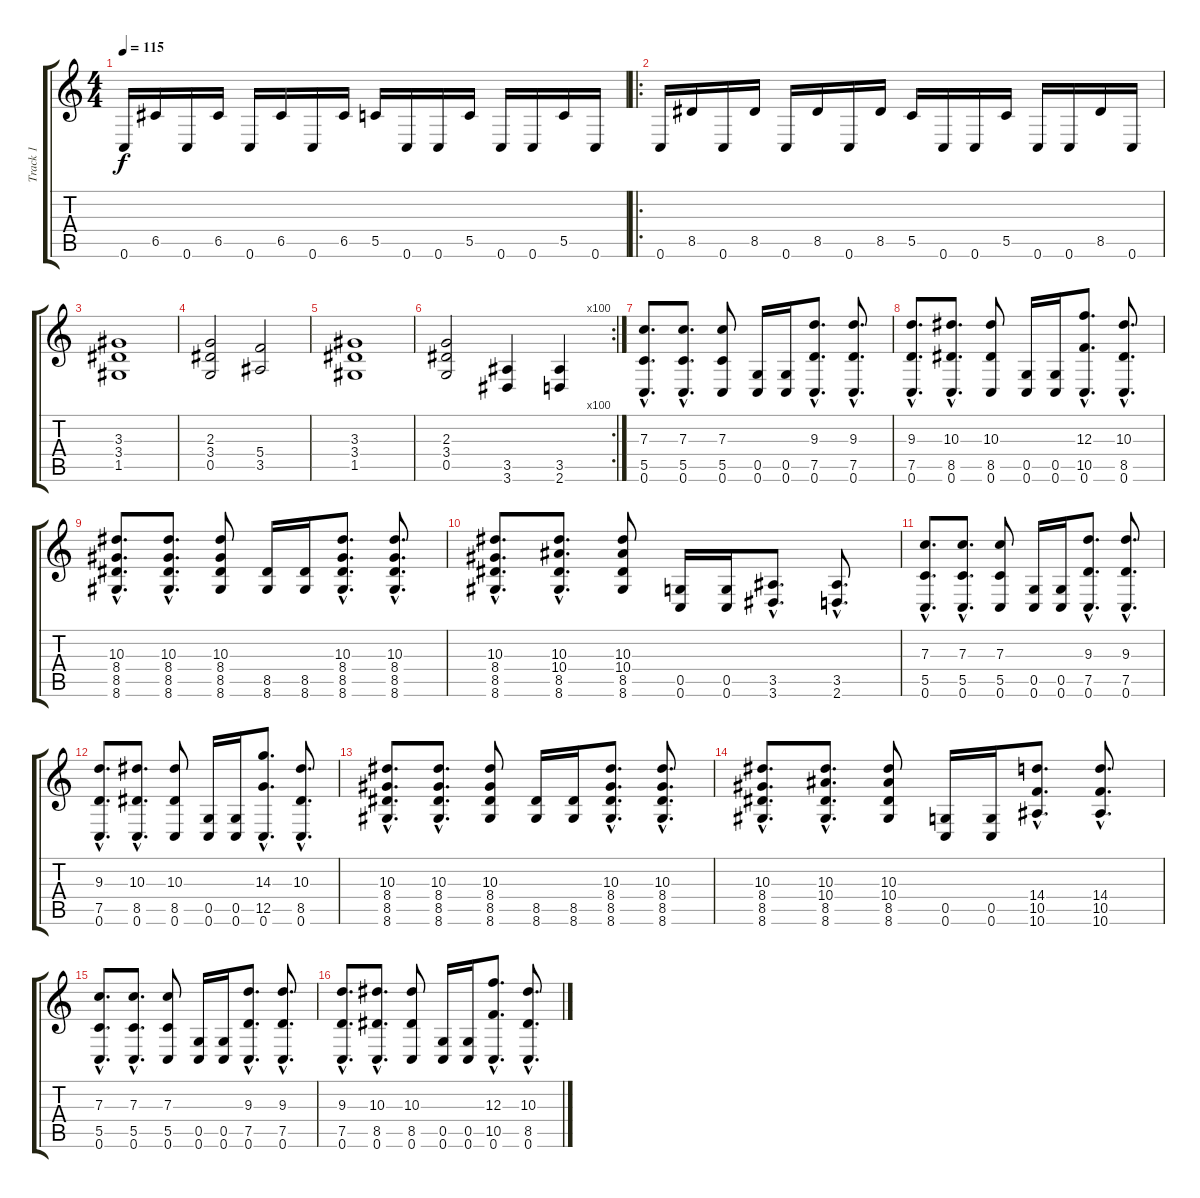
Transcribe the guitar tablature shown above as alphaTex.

\track ("Track 1" "Track 1") {instrument overdrivenguitar}
\staff {score tabs}
\tuning (D4 A3 F3 C3 G2 C2) {hide}
\ts (4 4)
\tempo 115
\clef g2
\ks c
0.6.16{dy f} 6.5.16 0.6.16 6.5.16 0.6.16 6.5.16 0.6.16 6.5.16 5.5.16 0.6.16 0.6.16 5.5.16 0.6.16 0.6.16 5.5.16 0.6.16 |
\ro
0.6.16 8.5.16 0.6.16 8.5.16 0.6.16 8.5.16 0.6.16 8.5.16 5.5.16 0.6.16 0.6.16 5.5.16 0.6.16 0.6.16 8.5.16 0.6.16 |
(3.3 3.4 1.5).1 |
(2.3 3.4 0.5).2 (5.4 3.5).2 |
(3.3 3.4 1.5).1 |
\rc 100
(2.3 3.4 0.5).2 (3.5 3.6).4 (3.5 2.6).4 |
(7.3{hac} 5.5{hac} 0.6{hac}).8{d} (7.3{hac} 5.5{hac} 0.6{hac}).8{d} (7.3 5.5 0.6).8 (0.5 0.6).16 (0.5 0.6).16 (9.3{hac} 7.5{hac} 0.6{hac}).8{d} (9.3{hac} 7.5{hac} 0.6{hac}).8{d} |
(9.3{hac} 7.5{hac} 0.6{hac}).8{d} (10.3{hac} 8.5{hac} 0.6{hac}).8{d} (10.3 8.5 0.6).8 (0.5 0.6).16 (0.5 0.6).16 (12.3{hac} 10.5{hac} 0.6{hac}).8{d} (10.3{hac} 8.5{hac} 0.6{hac}).8{d} |
(10.3{hac} 8.4{hac} 8.5{hac} 8.6{hac}).8{d} (10.3{hac} 8.4{hac} 8.5{hac} 8.6{hac}).8{d} (10.3 8.4 8.5 8.6).8 (8.5 8.6).16 (8.5 8.6).16 (10.3{hac} 8.4{hac} 8.5{hac} 8.6{hac}).8{d} (10.3{hac} 8.4{hac} 8.5{hac} 8.6{hac}).8{d} |
(10.3{hac} 8.4{hac} 8.5{hac} 8.6{hac}).8{d} (10.3{hac} 10.4{hac} 8.5{hac} 8.6{hac}).8{d} (10.3 10.4 8.5 8.6).8 (0.5 0.6).16 (0.5 0.6).16 (3.5{hac} 3.6{hac}).8{d} (3.5{hac} 2.6{hac}).8{d} |
(7.3{hac} 5.5{hac} 0.6{hac}).8{d} (7.3{hac} 5.5{hac} 0.6{hac}).8{d} (7.3 5.5 0.6).8 (0.5 0.6).16 (0.5 0.6).16 (9.3{hac} 7.5{hac} 0.6{hac}).8{d} (9.3{hac} 7.5{hac} 0.6{hac}).8{d} |
(9.3{hac} 7.5{hac} 0.6{hac}).8{d} (10.3{hac} 8.5{hac} 0.6{hac}).8{d} (10.3 8.5 0.6).8 (0.5 0.6).16 (0.5 0.6).16 (14.3{hac} 12.5{hac} 0.6{hac}).8{d} (10.3{hac} 8.5{hac} 0.6{hac}).8{d} |
(10.3{hac} 8.4{hac} 8.5{hac} 8.6{hac}).8{d} (10.3{hac} 8.4{hac} 8.5{hac} 8.6{hac}).8{d} (10.3 8.4 8.5 8.6).8 (8.5 8.6).16 (8.5 8.6).16 (10.3{hac} 8.4{hac} 8.5{hac} 8.6{hac}).8{d} (10.3{hac} 8.4{hac} 8.5{hac} 8.6{hac}).8{d} |
(10.3{hac} 8.4{hac} 8.5{hac} 8.6{hac}).8{d} (10.3{hac} 10.4{hac} 8.5{hac} 8.6{hac}).8{d} (10.3 10.4 8.5 8.6).8 (0.5 0.6).16 (0.5 0.6).16 (14.4{hac} 10.5{hac} 10.6{hac}).8{d} (14.4{hac} 10.5{hac} 10.6{hac}).8{d} |
(7.3{hac} 5.5{hac} 0.6{hac}).8{d} (7.3{hac} 5.5{hac} 0.6{hac}).8{d} (7.3 5.5 0.6).8 (0.5 0.6).16 (0.5 0.6).16 (9.3{hac} 7.5{hac} 0.6{hac}).8{d} (9.3{hac} 7.5{hac} 0.6{hac}).8{d} |
(9.3{hac} 7.5{hac} 0.6{hac}).8{d} (10.3{hac} 8.5{hac} 0.6{hac}).8{d} (10.3 8.5 0.6).8 (0.5 0.6).16 (0.5 0.6).16 (12.3{hac} 10.5{hac} 0.6{hac}).8{d} (10.3{hac} 8.5{hac} 0.6{hac}).8{d}
